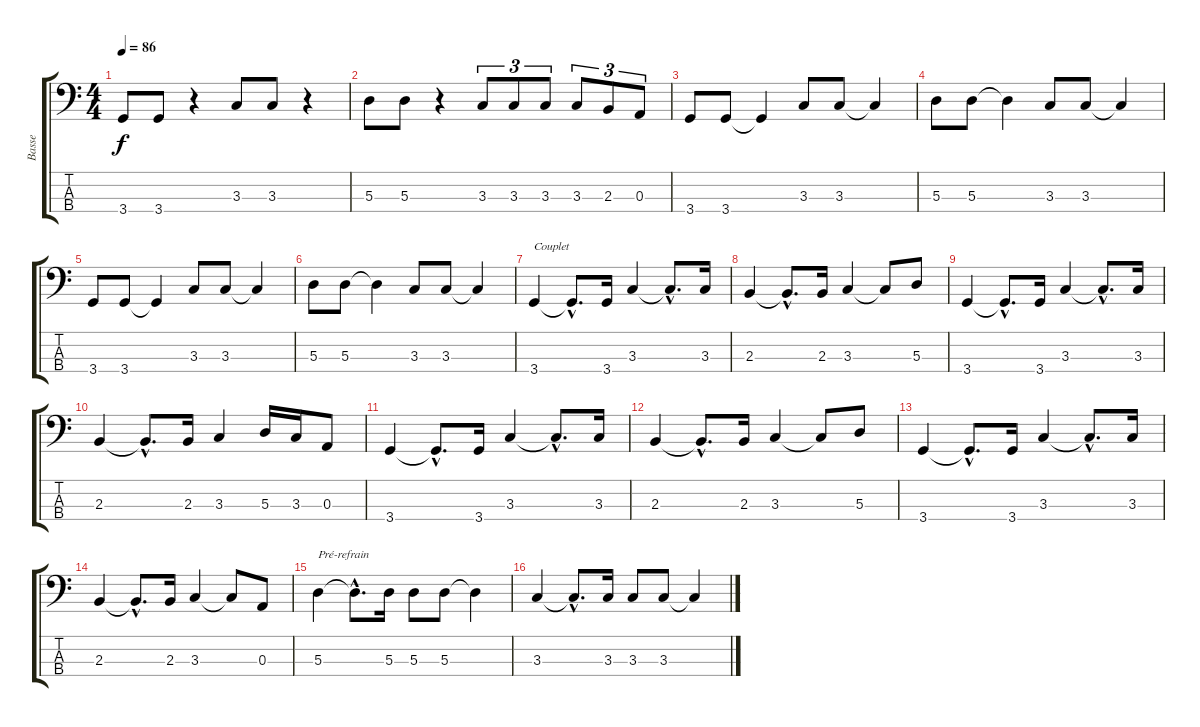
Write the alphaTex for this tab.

\track ("Basse" "Basse") {instrument electricbasspick}
\staff {score tabs}
\tuning (G2 D2 A1 E1) {hide}
\ts (4 4)
\tempo 86
\clef f4
\ks c
3.4.8{dy f} 3.4.8 r.4 3.3.8 3.3.8 r.4 |
5.3.8 5.3.8 r.4 3.3.8{tu (3 2)} 3.3.8{tu (3 2)} 3.3.8{tu (3 2)} 3.3.8{tu (3 2)} 2.3.8{tu (3 2)} 0.3.8{tu (3 2)} |
3.4.8 3.4.8 3.4{t}.4 3.3.8 3.3.8 3.3{t}.4 |
5.3.8 5.3.8 5.3{t}.4 3.3.8 3.3.8 3.3{t}.4 |
3.4.8 3.4.8 3.4{t}.4 3.3.8 3.3.8 3.3{t}.4 |
5.3.8 5.3.8 5.3{t}.4 3.3.8 3.3.8 3.3{t}.4 |
3.4.4{txt "Couplet"} 3.4{hac t}.8{d} 3.4.16 3.3.4 3.3{hac t}.8{d} 3.3.16 |
2.3.4 2.3{hac t}.8{d} 2.3.16 3.3.4 3.3{t}.8 5.3.8 |
3.4.4 3.4{hac t}.8{d} 3.4.16 3.3.4 3.3{hac t}.8{d} 3.3.16 |
2.3.4 2.3{hac t}.8{d} 2.3.16 3.3.4 5.3.16 3.3.16 0.3.8 |
3.4.4 3.4{hac t}.8{d} 3.4.16 3.3.4 3.3{hac t}.8{d} 3.3.16 |
2.3.4 2.3{hac t}.8{d} 2.3.16 3.3.4 3.3{t}.8 5.3.8 |
3.4.4 3.4{hac t}.8{d} 3.4.16 3.3.4 3.3{hac t}.8{d} 3.3.16 |
2.3.4 2.3{hac t}.8{d} 2.3.16 3.3.4 3.3{t}.8 0.3.8 |
5.3.4{txt "Pré-refrain"} 5.3{hac t}.8{d} 5.3.16 5.3.8 5.3.8 5.3{t}.4 |
3.3.4 3.3{hac t}.8{d} 3.3.16 3.3.8 3.3.8 3.3{t}.4
